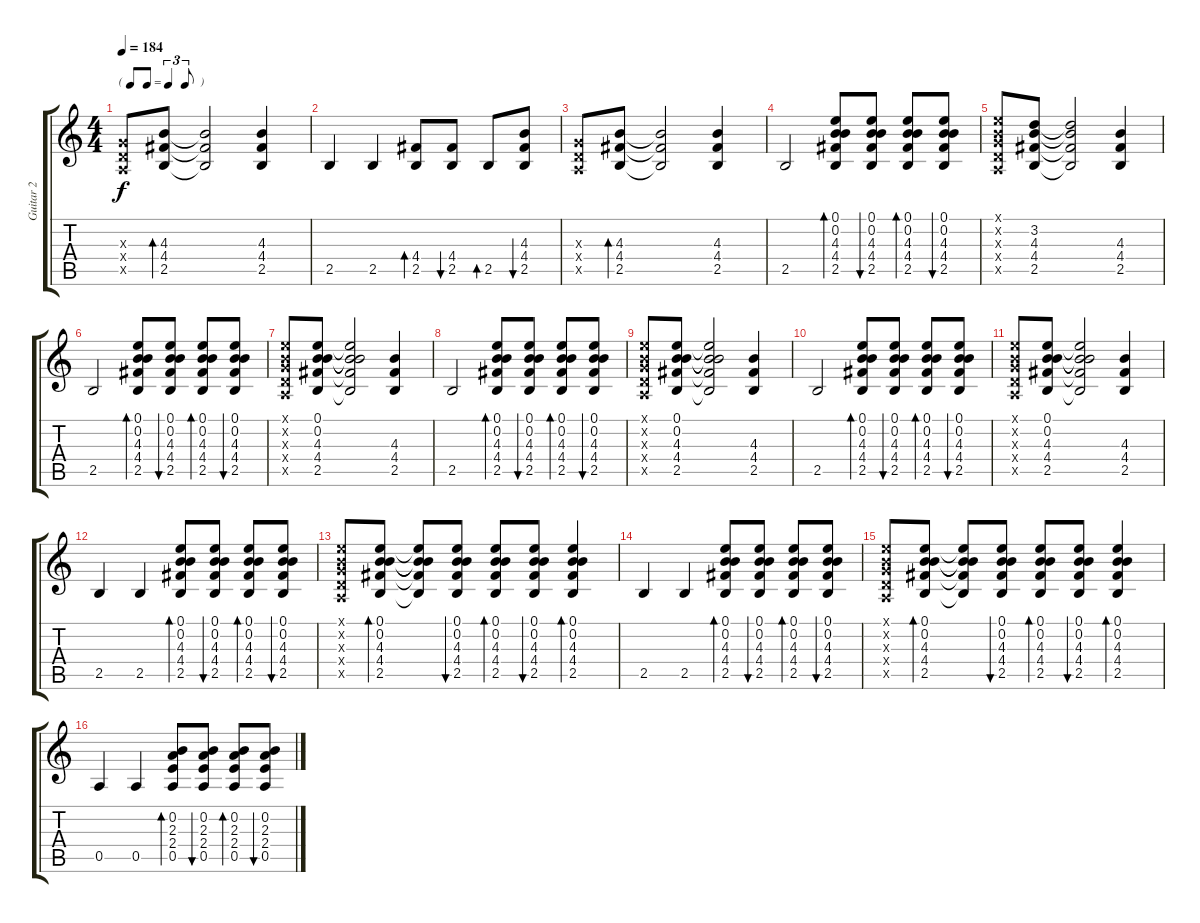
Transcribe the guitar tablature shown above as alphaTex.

\track ("Guitar 2" "Guitar 2") {instrument acousticguitarsteel}
\staff {score tabs}
\tuning (E4 B3 G3 D3 A2 E2) {hide}
\ts (4 4)
\tf triplet8th
\tempo 184
\clef g2
\ks c
(0.3{x} 0.4{x} 0.5{x}).8{dy f} (4.3 4.4 2.5).8{bd 60} (4.3{t} 4.4{t} 2.5{t}).2 (4.3 4.4 2.5).4 |
2.5.4 2.5.4 (4.4 2.5).8{bd 60} (4.4 2.5).8{bu 60} 2.5.8{bd 60} (4.3 4.4 2.5).8{bu 60} |
(0.3{x} 0.4{x} 0.5{x}).8 (4.3 4.4 2.5).8{bd 60} (4.3{t} 4.4{t} 2.5{t}).2 (4.3 4.4 2.5).4 |
2.5.2{volume 8} (0.1 0.2 4.3 4.4 2.5).8{bd 60} (0.1 0.2 4.3 4.4 2.5).8{bu 60} (0.1 0.2 4.3 4.4 2.5).8{bd 60} (0.1 0.2 4.3 4.4 2.5).8{bu 60} |
(0.1{x} 0.2{x} 0.3{x} 0.4{x} 0.5{x}).8 (3.2 4.3 4.4 2.5).8 (3.2{t} 4.3{t} 4.4{t} 2.5{t}).2 (4.3 4.4 2.5).4 |
2.5.2{volume 8} (0.1 0.2 4.3 4.4 2.5).8{bd 60} (0.1 0.2 4.3 4.4 2.5).8{bu 60} (0.1 0.2 4.3 4.4 2.5).8{bd 60} (0.1 0.2 4.3 4.4 2.5).8{bu 60} |
(0.1{x} 0.2{x} 0.3{x} 0.4{x} 0.5{x}).8 (0.1 0.2 4.3 4.4 2.5).8 (0.1{t} 0.2{t} 4.3{t} 4.4{t} 2.5{t}).2 (4.3 4.4 2.5).4 |
2.5.2{volume 8} (0.1 0.2 4.3 4.4 2.5).8{bd 60} (0.1 0.2 4.3 4.4 2.5).8{bu 60} (0.1 0.2 4.3 4.4 2.5).8{bd 60} (0.1 0.2 4.3 4.4 2.5).8{bu 60} |
(0.1{x} 0.2{x} 0.3{x} 0.4{x} 0.5{x}).8 (0.1 0.2 4.3 4.4 2.5).8 (0.1{t} 0.2{t} 4.3{t} 4.4{t} 2.5{t}).2 (4.3 4.4 2.5).4 |
2.5.2{volume 8} (0.1 0.2 4.3 4.4 2.5).8{bd 60} (0.1 0.2 4.3 4.4 2.5).8{bu 60} (0.1 0.2 4.3 4.4 2.5).8{bd 60} (0.1 0.2 4.3 4.4 2.5).8{bu 60} |
(0.1{x} 0.2{x} 0.3{x} 0.4{x} 0.5{x}).8 (0.1 0.2 4.3 4.4 2.5).8 (0.1{t} 0.2{t} 4.3{t} 4.4{t} 2.5{t}).2 (4.3 4.4 2.5).4 |
\section ("" "")
2.5.4{volume 10} 2.5.4 (0.1 0.2 4.3 4.4 2.5).8{bd 60} (0.1 0.2 4.3 4.4 2.5).8{bu 60} (0.1 0.2 4.3 4.4 2.5).8{bd 60} (0.1 0.2 4.3 4.4 2.5).8{bu 60} |
(0.1{x} 0.2{x} 0.3{x} 0.4{x} 0.5{x}).8 (0.1 0.2 4.3 4.4 2.5).8{bd 60} (0.1{t} 0.2{t} 4.3{t} 4.4{t} 2.5{t}).8 (0.1 0.2 4.3 4.4 2.5).8{bu 60} (0.1 0.2 4.3 4.4 2.5).8{bd 60} (0.1 0.2 4.3 4.4 2.5).8{bu 60} (0.1 0.2 4.3 4.4 2.5).4{bd 60} |
2.5.4{volume 10} 2.5.4 (0.1 0.2 4.3 4.4 2.5).8{bd 60} (0.1 0.2 4.3 4.4 2.5).8{bu 60} (0.1 0.2 4.3 4.4 2.5).8{bd 60} (0.1 0.2 4.3 4.4 2.5).8{bu 60} |
(0.1{x} 0.2{x} 0.3{x} 0.4{x} 0.5{x}).8 (0.1 0.2 4.3 4.4 2.5).8{bd 60} (0.1{t} 0.2{t} 4.3{t} 4.4{t} 2.5{t}).8 (0.1 0.2 4.3 4.4 2.5).8{bu 60} (0.1 0.2 4.3 4.4 2.5).8{bd 60} (0.1 0.2 4.3 4.4 2.5).8{bu 60} (0.1 0.2 4.3 4.4 2.5).4{bd 60} |
0.5.4{volume 10} 0.5.4 (0.2 2.3 2.4 0.5).8{bd 60} (0.2 2.3 2.4 0.5).8{bu 60} (0.2 2.3 2.4 0.5).8{bd 60} (0.2 2.3 2.4 0.5).8{bu 60}
